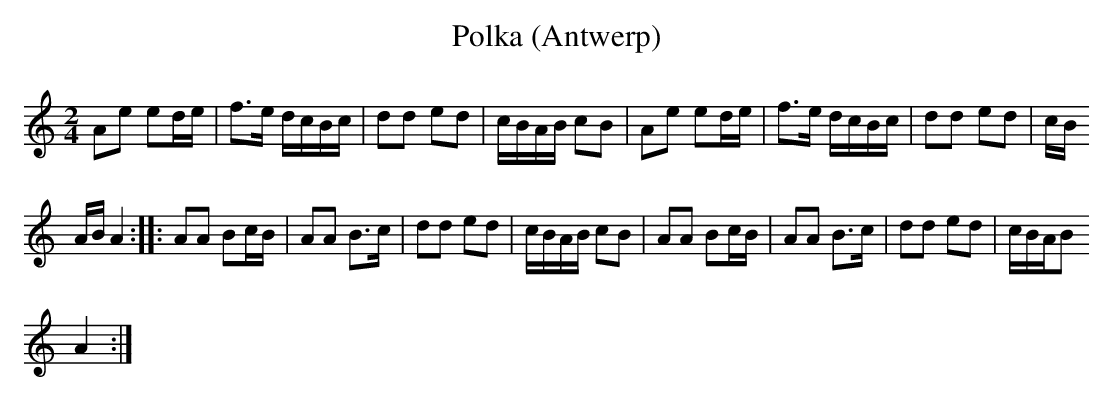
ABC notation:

X:1
T:Polka (Antwerp)
M:2/4
L:1/8
K:Am
Ae ed/e/|f>e d/c/B/c/|dd ed|c/B/A/B/ cB|Ae ed/e/|f>e d/c/B/c/|dd ed|c/B/
A/B/ A2::AA Bc/B/|AA B>c|dd ed|c/B/A/B/ cB|AA Bc/B/|AA B>c|dd ed|c/B/A/B
/ A2:|
